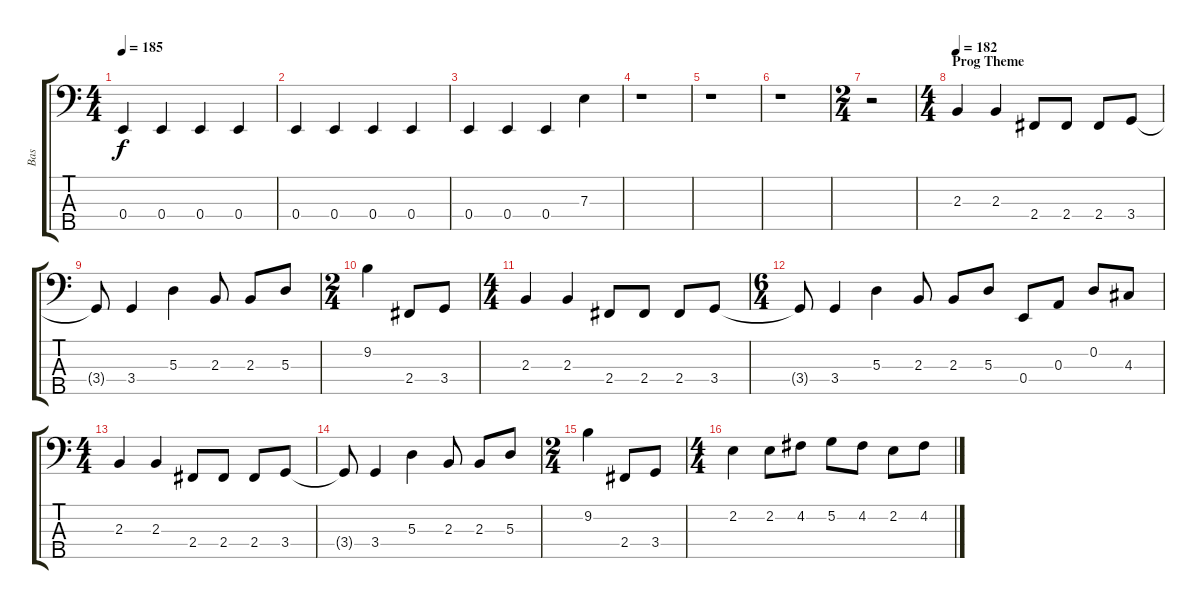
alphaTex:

\track ("Bas" "Bas") {instrument electricbassfinger}
\staff {score tabs}
\tuning (G2 D2 A1 E1 B0) {hide}
\ts (4 4)
\section ("" "")
\tempo 185
\clef f4
\ks c
0.4.4{dy f} 0.4.4 0.4.4 0.4.4 |
0.4.4 0.4.4 0.4.4 0.4.4 |
0.4.4 0.4.4 0.4.4 7.3.4 |
r.1 |
\section ("" "")
r.1 |
r.1 |
\ts (2 4)
r.2 |
\ts (4 4)
\section ("" "Prog Theme")
\tempo 182
2.3.4 2.3.4 2.4.8 2.4.8 2.4.8 3.4.8 |
3.4{t}.8 3.4.4 5.3.4 2.3.8 2.3.8 5.3.8 |
\ts (2 4)
9.2.4 2.4.8 3.4.8 |
\ts (4 4)
2.3.4 2.3.4 2.4.8 2.4.8 2.4.8 3.4.8 |
\ts (6 4)
3.4{t}.8 3.4.4 5.3.4 2.3.8 2.3.8 5.3.8 0.4.8 0.3.8 0.2.8 4.3.8 |
\ts (4 4)
2.3.4 2.3.4 2.4.8 2.4.8 2.4.8 3.4.8 |
3.4{t}.8 3.4.4 5.3.4 2.3.8 2.3.8 5.3.8 |
\ts (2 4)
9.2.4 2.4.8 3.4.8 |
\ts (4 4)
2.2.4 2.2.8 4.2.8 5.2.8 4.2.8 2.2.8 4.2.8
